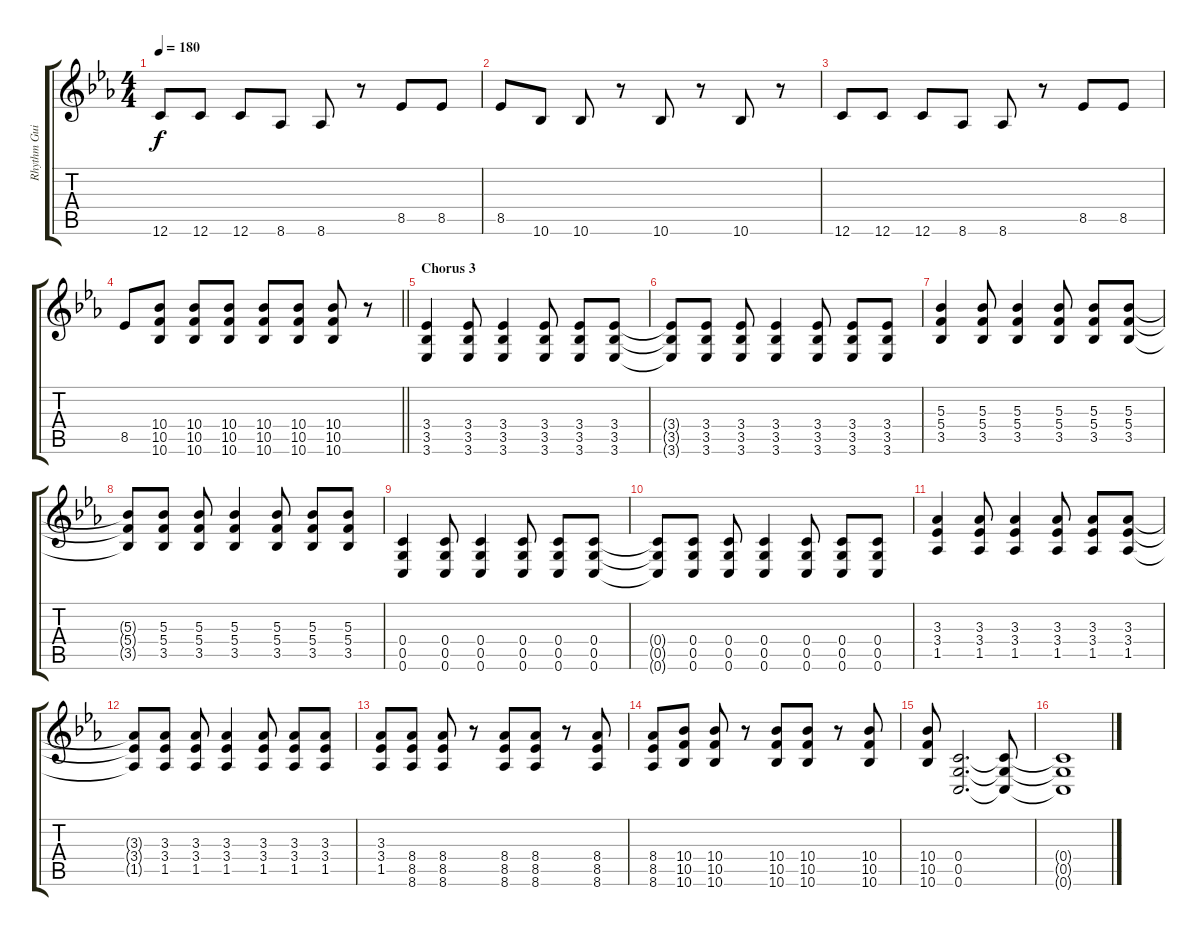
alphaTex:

\track ("Rhythm Guitar" "Rhythm Gui") {instrument distortionguitar}
\staff {score tabs}
\tuning (D4 A3 F3 C3 G2 C2) {hide}
\ts (4 4)
\tempo 180
\clef g2
\ks eb
12.6.8{dy f} 12.6.8 12.6.8 8.6.8 8.6.8 r.8 8.5.8 8.5.8 |
8.5.8 10.6.8 10.6.8 r.8 10.6.8 r.8 10.6.8 r.8 |
12.6.8 12.6.8 12.6.8 8.6.8 8.6.8 r.8 8.5.8 8.5.8 |
\barLineRight lightlight
8.5.8 (10.4 10.5 10.6).8 (10.4 10.5 10.6).8 (10.4 10.5 10.6).8 (10.4 10.5 10.6).8 (10.4 10.5 10.6).8 (10.4 10.5 10.6).8 r.8 |
\section ("" "Chorus 3")
(3.4 3.5 3.6).4 (3.4 3.5 3.6).8 (3.4 3.5 3.6).4 (3.4 3.5 3.6).8 (3.4 3.5 3.6).8 (3.4 3.5 3.6).8 |
(3.4{t} 3.5{t} 3.6{t}).8 (3.4 3.5 3.6).8 (3.4 3.5 3.6).8 (3.4 3.5 3.6).4 (3.4 3.5 3.6).8 (3.4 3.5 3.6).8 (3.4 3.5 3.6).8 |
(5.3 5.4 3.5).4 (5.3 5.4 3.5).8 (5.3 5.4 3.5).4 (5.3 5.4 3.5).8 (5.3 5.4 3.5).8 (5.3 5.4 3.5).8 |
(5.3{t} 5.4{t} 3.5{t}).8 (5.3 5.4 3.5).8 (5.3 5.4 3.5).8 (5.3 5.4 3.5).4 (5.3 5.4 3.5).8 (5.3 5.4 3.5).8 (5.3 5.4 3.5).8 |
(0.4 0.5 0.6).4 (0.4 0.5 0.6).8 (0.4 0.5 0.6).4 (0.4 0.5 0.6).8 (0.4 0.5 0.6).8 (0.4 0.5 0.6).8 |
(0.4{t} 0.5{t} 0.6{t}).8 (0.4 0.5 0.6).8 (0.4 0.5 0.6).8 (0.4 0.5 0.6).4 (0.4 0.5 0.6).8 (0.4 0.5 0.6).8 (0.4 0.5 0.6).8 |
(3.3 3.4 1.5).4 (3.3 3.4 1.5).8 (3.3 3.4 1.5).4 (3.3 3.4 1.5).8 (3.3 3.4 1.5).8 (3.3 3.4 1.5).8 |
(3.3{t} 3.4{t} 1.5{t}).8 (3.3 3.4 1.5).8 (3.3 3.4 1.5).8 (3.3 3.4 1.5).4 (3.3 3.4 1.5).8 (3.3 3.4 1.5).8 (3.3 3.4 1.5).8 |
(3.3 3.4 1.5).8 (8.4 8.5 8.6).8 (8.4 8.5 8.6).8 r.8 (8.4 8.5 8.6).8 (8.4 8.5 8.6).8 r.8 (8.4 8.5 8.6).8 |
(8.4 8.5 8.6).8 (10.4 10.5 10.6).8 (10.4 10.5 10.6).8 r.8 (10.4 10.5 10.6).8 (10.4 10.5 10.6).8 r.8 (10.4 10.5 10.6).8 |
(10.4 10.5 10.6).8 (0.4 0.5 0.6).2{d} (0.4{t} 0.5{t} 0.6{t}).8 |
(0.4{t} 0.5{t} 0.6{t}).1
